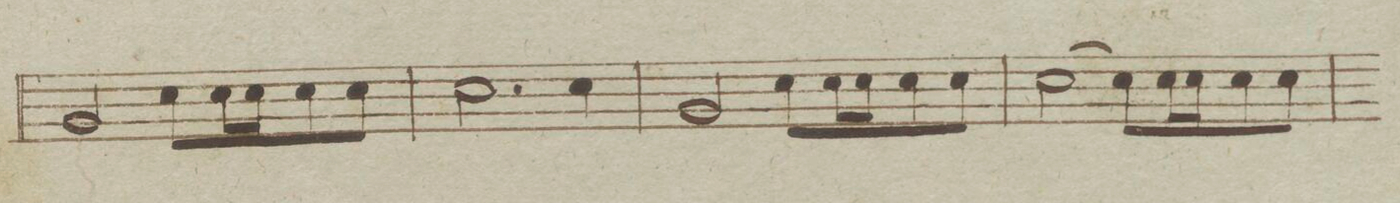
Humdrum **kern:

**kern	**dynam
*I"Corno Secondo in Es.	*
*clefG2	*
*k[b-e-a-d-]	*
*met(c)	*
*M4/4	*
2B-/	.
8e-\L	.
16e-\L	.
16e-\J	.
8e-\	.
8e-\J	.
=208	=208
2.e-\	.
4e-\	.
=209	=209
2B-/	.
8e-\L	.
16e-\L	.
16e-\J	.
8e-\	.
8e-\J	.
=210	=210
(2e-\	.
8e-\L)	.
16e-\L	.
16e-\J	.
8e-\	.
8e-\J	.
=211	=211
*-	*-
